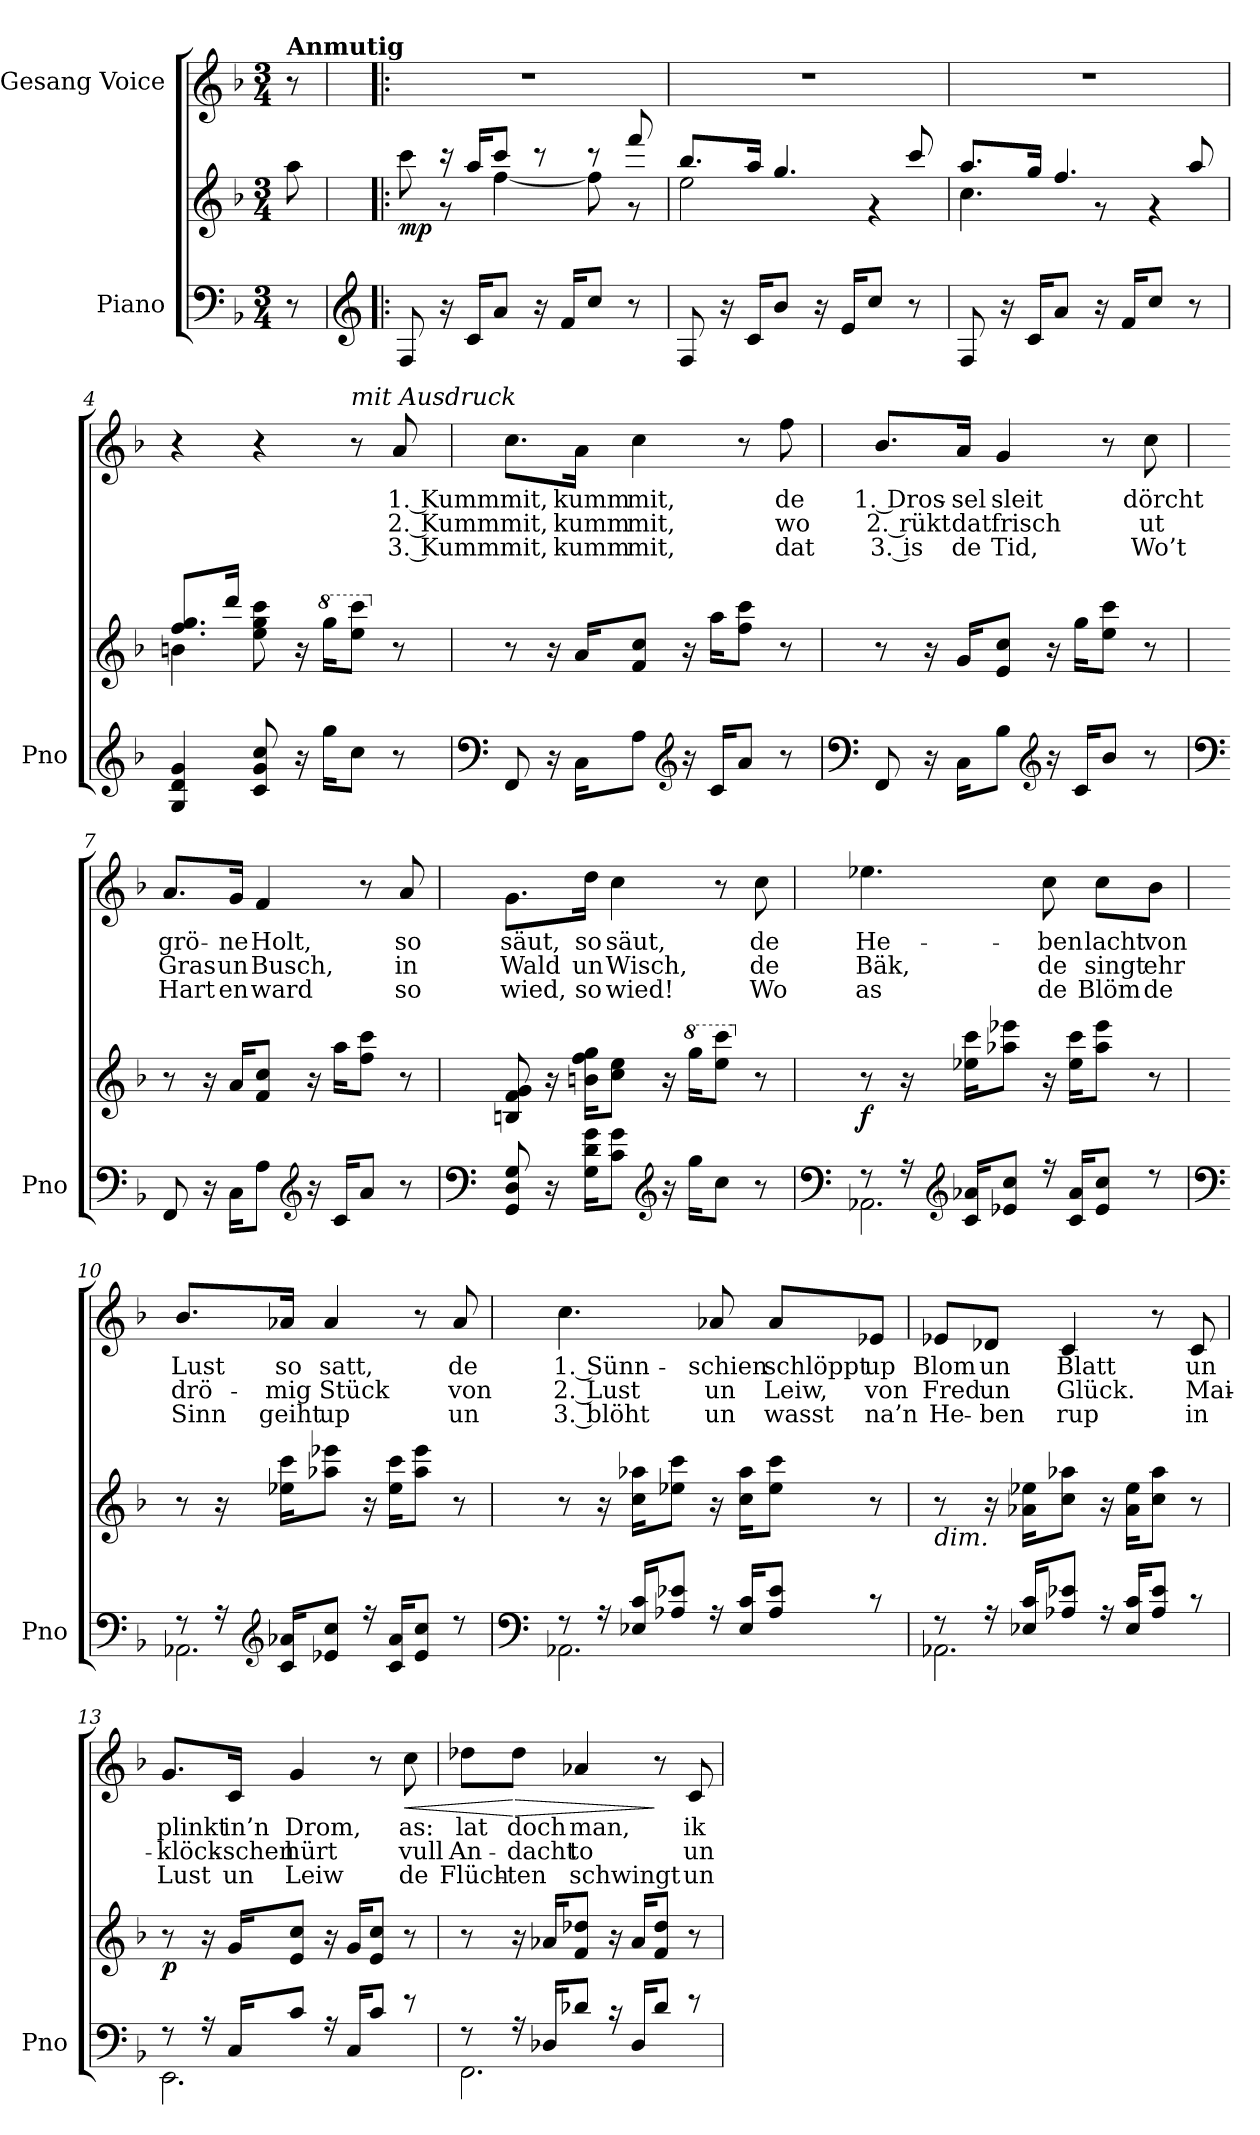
**kern	**kern	**dynam	**kern	**text	**text	**text	**dynam
*part2	*part2	*part2	*part1	*part1	*part1	*part1	*part1
*staff3	*staff2	*staff2/3	*staff1	*staff1	*staff1	*staff1	*staff1
*I"Piano	*	*	*I"Gesang Voice	*	*	*	*
*I'Pno	*	*	*	*	*	*	*
*clefF4	*clefG2	*	*clefG2	*	*	*	*
*k[b-]	*k[b-]	*	*k[b-]	*	*	*	*
*M3/4	*M3/4	*	*M3/4	*	*	*	*
=	=	=	=	=	=	=	=
!	!	!	!LO:TX:a:B:t=Anmutig	!	!	!	!
8r	8aa\	.	8r	.	.	.	.
=1!|:	=1!|:	=1!|:	=1!|:	=1!|:	=1!|:	=1!|:	=1!|:
*clefG2	*	*	*	*	*	*	*
*	*^	*	*	*	*	*	*
!	!	!	!LO:DY:b	!	!	!	!	!
8F/	8ccc\	8ryy	mp	2.r	.	.	.	.
16r	16r	8r	.	.	.	.	.	.
16c/KL	16aa/KL	.	.	.	.	.	.	.
8a/J	8ccc/J	[4ff\	.	.	.	.	.	.
16r	8r	.	.	.	.	.	.	.
16f/KL	.	.	.	.	.	.	.	.
8cc/J	8r	8ff\]	.	.	.	.	.	.
8r	8fff/	8r	.	.	.	.	.	.
=2	=2	=2	=2	=2	=2	=2	=2	=2
8F/	8.bb-/L	2ee\	.	2.r	.	.	.	.
16r	.	.	.	.	.	.	.	.
16c/KL	16aa/Jk	.	.	.	.	.	.	.
8b-/J	4.gg/	.	.	.	.	.	.	.
16r	.	.	.	.	.	.	.	.
16e/KL	.	.	.	.	.	.	.	.
8cc/J	.	4r	.	.	.	.	.	.
8r	8ccc/	.	.	.	.	.	.	.
=3	=3	=3	=3	=3	=3	=3	=3	=3
8F/	8.aa/L	4.cc\	.	2.r	.	.	.	.
16r	.	.	.	.	.	.	.	.
16c/KL	16gg/Jk	.	.	.	.	.	.	.
8a/J	4.ff/	.	.	.	.	.	.	.
16r	.	8r	.	.	.	.	.	.
16f/KL	.	.	.	.	.	.	.	.
8cc/J	.	4r	.	.	.	.	.	.
8r	8aa/	.	.	.	.	.	.	.
=4	=4	=4	=4	=4	=4	=4	=4	=4
4G/ 4d/ 4g/	8.ff/ 8.gg/L	4bn\	.	4r	.	.	.	.
.	16ddd/Jk	.	.	.	.	.	.	.
8c/ 8g/ 8cc/	8ee\ 8gg\ 8ccc\	4.ryy	.	4r	.	.	.	.
16r	16r	.	.	.	.	.	.	.
*	*8va	*	*	*	*	*	*	*
16gg\KL	16ggg\KL	.	.	.	.	.	.	.
!	!	!	!	!LO:TX:i:t=mit Ausdruck	!	!	!	!
8cc\J	8eee\ 8cccc\J	.	.	8r	.	.	.	.
*	*X8va	*	*	*	*	*	*	*
8r	8r	8ryy	.	8a/	1. Kumm	2. Kumm	3. Kumm	.
*	*v	*v	*	*	*	*	*	*
=5	=5	=5	=5	=5	=5	=5	=5
*clefF4	*	*	*	*	*	*	*
8FF/	8r	.	8.cc\L	mit,	mit,	mit,	.
16r	16r	.	.	.	.	.	.
16C\KL	16a/KL	.	16a\Jk	kumm	kumm	kumm	.
8A\J	8f/ 8cc/J	.	4cc\	mit,	mit,	mit,	.
*clefG2	*	*	*	*	*	*	*
16r	16r	.	.	.	.	.	.
16c/KL	16aa\KL	.	.	.	.	.	.
8a/J	8ff\ 8ccc\J	.	8r	.	.	.	.
8r	8r	.	8ff\	de	wo	dat	.
=6	=6	=6	=6	=6	=6	=6	=6
*clefF4	*	*	*	*	*	*	*
8FF/	8r	.	8.b-/L	1. Dros-	2. rükt	3. is	.
16r	16r	.	.	.	.	.	.
16C\KL	16g/KL	.	16a/Jk	-sel	dat	de	.
8B-\J	8e/ 8cc/J	.	4g/	sleit	frisch	Tid,	.
*clefG2	*	*	*	*	*	*	*
16r	16r	.	.	.	.	.	.
16c/KL	16gg\KL	.	.	.	.	.	.
8b-/J	8ee\ 8ccc\J	.	8r	.	.	.	.
8r	8r	.	8cc\	dörcht	ut	Wo’t	.
=7	=7	=7	=7	=7	=7	=7	=7
*clefF4	*	*	*	*	*	*	*
8FF/	8r	.	8.a/L	grö-	Gras	Hart	.
16r	16r	.	.	.	.	.	.
16C\KL	16a/KL	.	16g/Jk	-ne	un	en	.
8A\J	8f/ 8cc/J	.	4f/	Holt,	Busch,	ward	.
*clefG2	*	*	*	*	*	*	*
16r	16r	.	.	.	.	.	.
16c/KL	16aa\KL	.	.	.	.	.	.
8a/J	8ff\ 8ccc\J	.	8r	.	.	.	.
8r	8r	.	8a/	so	in	so	.
=8	=8	=8	=8	=8	=8	=8	=8
*clefF4	*	*	*	*	*	*	*
8GG/ 8D/ 8G/	8Bn/ 8f/ 8g/	.	8.g\L	säut,	Wald	wied,	.
16r	16r	.	.	.	.	.	.
16G\ 16d\ 16g\KL	16bn\ 16ff\ 16gg\KL	.	16dd\Jk	so	un	so	.
8c\ 8g\J	8cc\ 8ee\J	.	4cc\	säut,	Wisch,	wied!	.
*clefG2	*	*	*	*	*	*	*
16r	16r	.	.	.	.	.	.
*	*8va	*	*	*	*	*	*
16gg\KL	16ggg\KL	.	.	.	.	.	.
8cc\J	8eee\ 8cccc\J	.	8r	.	.	.	.
*	*X8va	*	*	*	*	*	*
8r	8r	.	8cc\	de	de	Wo	.
=9	=9	=9	=9	=9	=9	=9	=9
*clefF4	*	*	*	*	*	*	*
*^	*	*	*	*	*	*	*
!	!	!	!LO:DY:b	!	!	!	!	!
8r	2.AA-X\	8r	f	4.ee-X\	He-	Bäk,	as	.
16r	.	16r	.	.	.	.	.	.
*clefG2	*	*	*	*	*	*	*	*
16c/ 16a-X/KL	.	16ee-X\ 16ccc\KL	.	.	.	.	.	.
8e-X/ 8cc/J	.	8aa-X\ 8eee-X\J	.	.	.	.	.	.
16r	.	16r	.	8cc\	-ben	de	de	.
16c/ 16a-/KL	.	16ee-\ 16ccc\KL	.	.	.	.	.	.
8e-/ 8cc/J	.	8aa-\ 8eee-\J	.	8cc\L	lacht	singt	Blöm	.
8r	.	8r	.	8b-\J	von	ehr	de	.
=10	=10	=10	=10	=10	=10	=10	=10	=10
*clefF4	*	*	*	*	*	*	*	*
8r	2.AA-X\	8r	.	8.b-/L	Lust	drö-	Sinn	.
16r	.	16r	.	.	.	.	.	.
*clefG2	*	*	*	*	*	*	*	*
16c/ 16a-X/KL	.	16ee-X\ 16ccc\KL	.	16a-X/Jk	so	-mig	geiht	.
8e-X/ 8cc/J	.	8aa-X\ 8eee-X\J	.	4a-/	satt,	Stück	up	.
16r	.	16r	.	.	.	.	.	.
16c/ 16a-/KL	.	16ee-\ 16ccc\KL	.	.	.	.	.	.
8e-/ 8cc/J	.	8aa-\ 8eee-\J	.	8r	.	.	.	.
8r	.	8r	.	8a-/	de	von	un	.
=11	=11	=11	=11	=11	=11	=11	=11	=11
*clefF4	*	*	*	*	*	*	*	*
8r	2.AA-X\	8r	.	4.cc\	1. Sünn-	2. Lust	3. blöht	.
16r	.	16r	.	.	.	.	.	.
16E-X/ 16c/KL	.	16cc\ 16aa-X\KL	.	.	.	.	.	.
8A-X/ 8e-X/J	.	8ee-X\ 8ccc\J	.	.	.	.	.	.
16r	.	16r	.	8a-X/	-schien	un	un	.
16E-/ 16c/KL	.	16cc\ 16aa-\KL	.	.	.	.	.	.
8A-/ 8e-/J	.	8ee-\ 8ccc\J	.	8a-/L	schlöppt	Leiw,	wasst	.
8r	.	8r	.	8e-X/J	up	von	na’n	.
=12	=12	=12	=12	=12	=12	=12	=12	=12
!	!	!LO:TX:b:i:t=dim.	!	!	!	!	!	!
8r	2.AA-X\	8r	.	8e-X/L	Blom	Fred	He-	.
16r	.	16r	.	8d-X/J	un	un	-ben	.
16E-X/ 16c/KL	.	16a-X\ 16ee-X\KL	.	.	.	.	.	.
8A-X/ 8e-X/J	.	8cc\ 8aa-X\J	.	4c/	Blatt	Glück.	rup	.
16r	.	16r	.	.	.	.	.	.
16E-/ 16c/KL	.	16a-\ 16ee-\KL	.	.	.	.	.	.
8A-/ 8e-/J	.	8cc\ 8aa-\J	.	8r	.	.	.	.
8r	.	8r	.	8c/	un	Mai-	in	.
=13	=13	=13	=13	=13	=13	=13	=13	=13
!	!	!	!LO:DY:b	!	!	!	!	!
8r	2.EE\	8r	p	8.g/L	plinkt	-klöck-	Lust	.
16r	.	16r	.	.	.	.	.	.
16C/KL	.	16g/KL	.	16c/Jk	in’n	-schen	un	.
8c/J	.	8e/ 8cc/J	.	4g/	Drom,	hürt	Leiw	.
16r	.	16r	.	.	.	.	.	.
16C/KL	.	16g/KL	.	.	.	.	.	.
8c/J	.	8e/ 8cc/J	.	8r	.	.	.	.
!	!	!	!	!	!	!	!	!LO:HP:b
8r	.	8r	.	8cc\	as:	vull	de	<
=14	=14	=14	=14	=14	=14	=14	=14	=14
8r	2.FF\	8r	.	8dd-X\L	lat	An-	Flüch-	.
!	!	!	!	!	!	!	!	!LO:HP:n=1:b
16r	.	16r	.	8dd-\J	doch	-dacht	-ten	[ >
16D-X/KL	.	16a-X/KL	.	.	.	.	.	.
8d-X/J	.	8f/ 8dd-X/J	.	4a-X/	man,	to	schwingt	.
16r	.	16r	.	.	.	.	.	.
16D-/KL	.	16a-/KL	.	.	.	.	.	.
8d-/J	.	8f/ 8dd-/J	.	8r	.	.	.	]
8r	.	8r	.	8c/	ik	un	un	.
*v	*v	*	*	*	*	*	*	*
=	=	=	=	=	=	=	=
*-	*-	*-	*-	*-	*-	*-	*-
